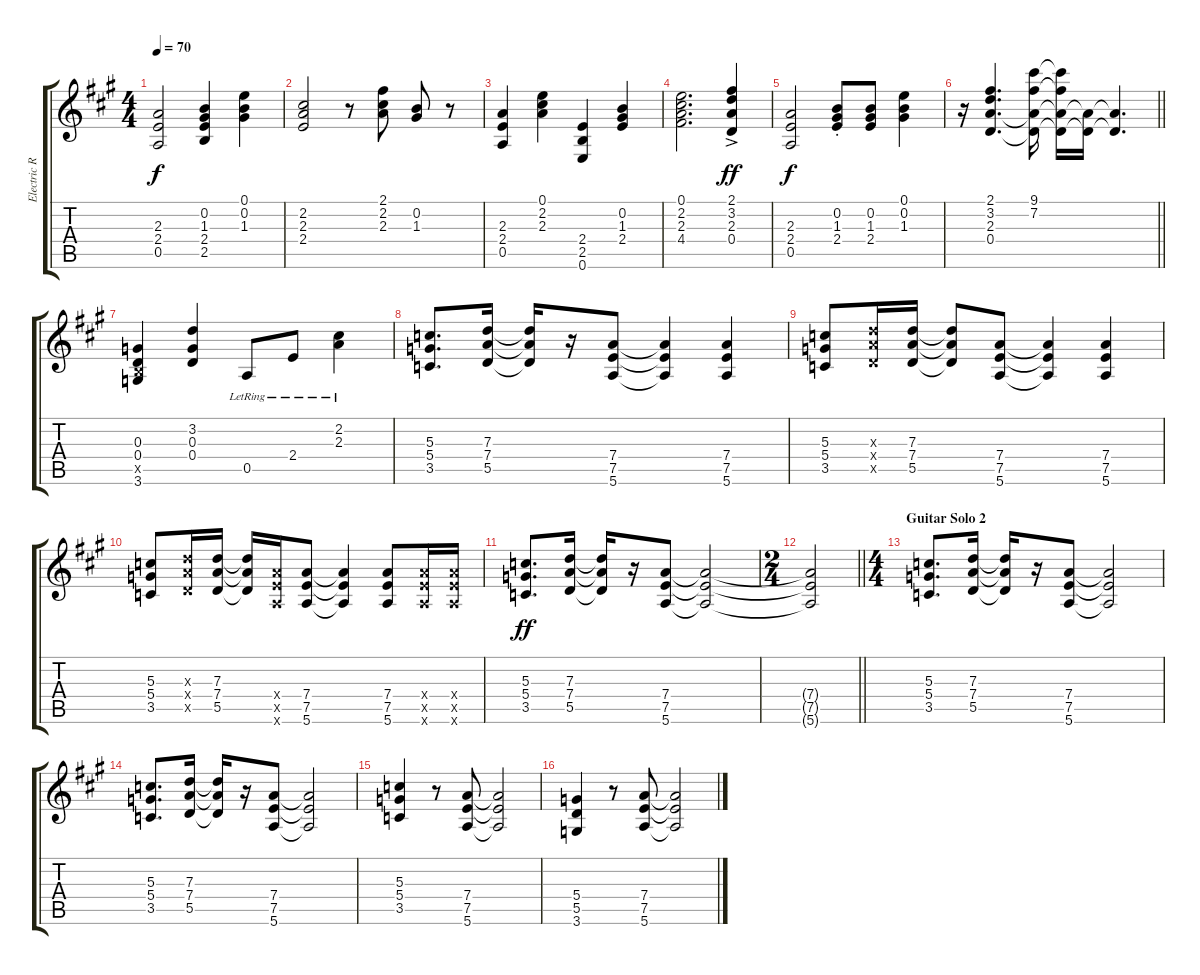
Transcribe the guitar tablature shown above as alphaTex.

\track ("Electric Rhythm, Distortion" "Electric R") {instrument overdrivenguitar}
\staff {score tabs}
\tuning (E4 B3 G3 D3 A2 E2) {hide}
\ts (4 4)
\tempo 70
\clef g2
\ks a
(2.3 2.4 0.5).2{dy f} (0.2 1.3 2.4 2.5).4 (0.1 0.2 1.3).4 |
(2.2 2.3 2.4).2 r.8 (2.1 2.2 2.3).8 (0.2 1.3).8 r.8 |
(2.3 2.4 0.5).4 (0.1 2.2 2.3).4 (2.4 2.5 0.6).4 (0.2 1.3 2.4).4 |
(0.1 2.2 2.3 4.4).2{d} (2.1{ac} 3.2{ac} 2.3{ac} 0.4{ac}).4{dy ff} |
(2.3 2.4 0.5).2{dy f} (0.2{st} 1.3{st} 2.4{st}).8 (0.2 1.3 2.4).8 (0.1 0.2 1.3).4 |
\barLineRight lightlight
r.16 (2.1 3.2 2.3 0.4).4{d} (9.1 7.2 2.3{t} 0.4{t}).16 (9.1{t} 7.2{t} 2.3{t} 0.4{t}).16 (2.3{t} 0.4{t}).16 (2.3{t} 0.4{t}).4{d} |
(0.3 0.4 2.5{x} 3.6).4 (3.2 0.3 0.4).4 0.5{lr}.8 2.4{lr}.8 (2.2{lr} 2.3{lr}).4 |
(5.3 5.4 3.5).8{d} (7.3 7.4 5.5).16 (7.3{t} 7.4{t} 5.5{t}).16 r.16 (7.4 7.5 5.6).8 (7.4{t} 7.5{t} 5.6{t}).4 (7.4 7.5 5.6).4 |
(5.3 5.4 3.5).8 (7.3{x} 7.4{x} 5.5{x}).16 (7.3 7.4 5.5).16 (7.3{t} 7.4{t} 5.5{t}).8 (7.4 7.5 5.6).8 (7.4{t} 7.5{t} 5.6{t}).4 (7.4 7.5 5.6).4 |
(5.3 5.4 3.5).8 (7.3{x} 7.4{x} 5.5{x}).16 (7.3 7.4 5.5).16 (7.3{t} 7.4{t} 5.5{t}).16 (7.4{x} 7.5{x} 5.6{x}).16 (7.4 7.5 5.6).8 (7.4{t} 7.5{t} 5.6{t}).4 (7.4 7.5 5.6).8 (7.4{x} 7.5{x} 5.6{x}).16 (7.4{x} 7.5{x} 5.6{x}).16 |
(5.3 5.4 3.5).8{d dy ff} (7.3 7.4 5.5).16 (7.3{t} 7.4{t} 5.5{t}).16 r.16 (7.4 7.5 5.6).8 (7.4{t} 7.5{t} 5.6{t}).2 |
\ts (2 4)
\barLineRight lightlight
(7.4{t} 7.5{t} 5.6{t}).2 |
\ts (4 4)
\section ("" "Guitar Solo 2")
(5.3 5.4 3.5).8{d} (7.3 7.4 5.5).16 (7.3{t} 7.4{t} 5.5{t}).16 r.16 (7.4 7.5 5.6).8 (7.4{t} 7.5{t} 5.6{t}).2 |
(5.3 5.4 3.5).8{d} (7.3 7.4 5.5).16 (7.3{t} 7.4{t} 5.5{t}).16 r.16 (7.4 7.5 5.6).8 (7.4{t} 7.5{t} 5.6{t}).2 |
(5.3 5.4 3.5).4 r.8 (7.4 7.5 5.6).8 (7.4{t} 7.5{t} 5.6{t}).2 |
(5.4 5.5 3.6).4 r.8 (7.4 7.5 5.6).8 (7.4{t} 7.5{t} 5.6{t}).2
